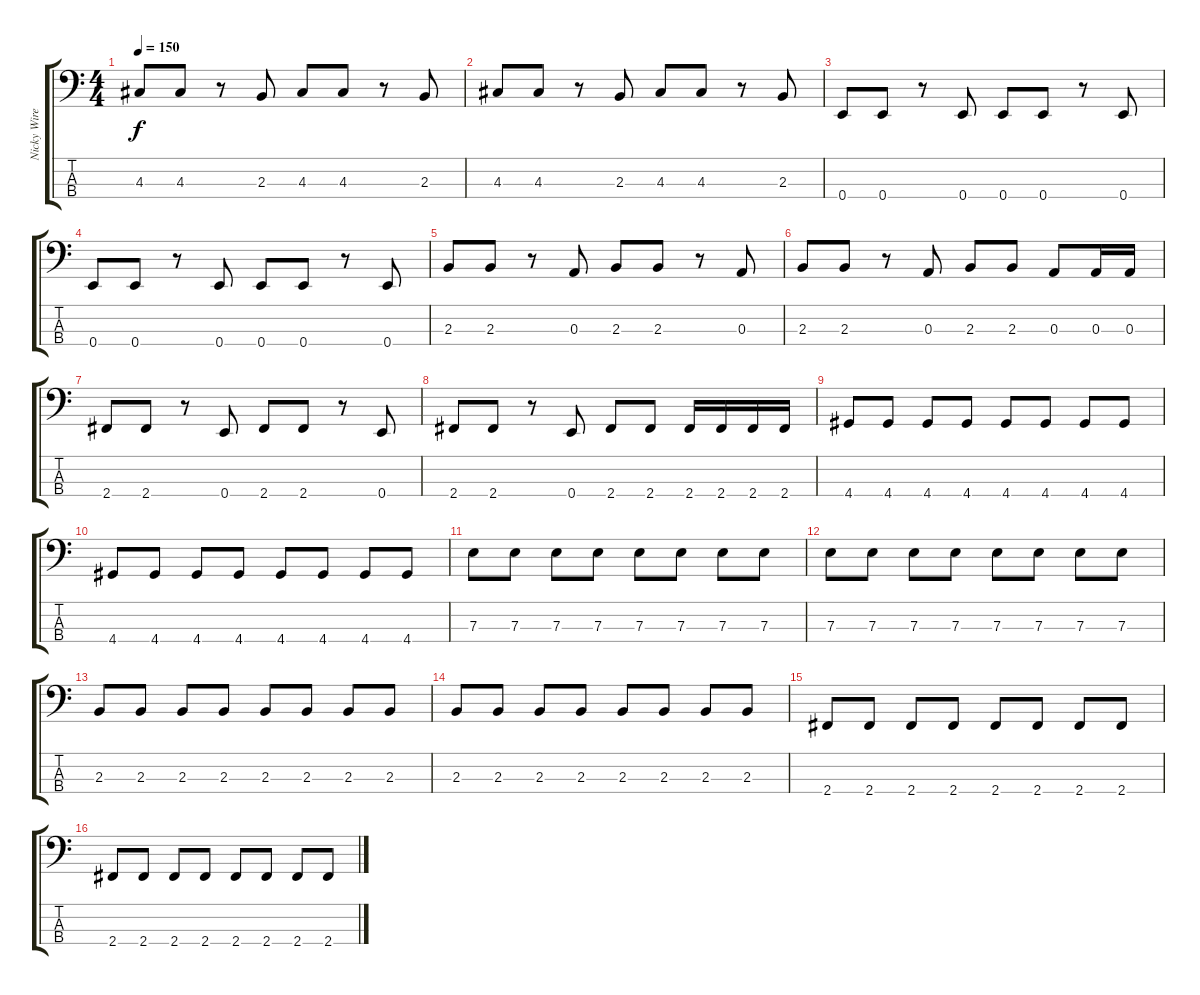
\track ("Nicky Wire" "Nicky Wire") {instrument electricbasspick}
\staff {score tabs}
\tuning (G2 D2 A1 E1) {hide}
\ts (4 4)
\tempo 150
\clef f4
\ks c
4.3.8{dy f} 4.3.8 r.8 2.3.8 4.3.8 4.3.8 r.8 2.3.8 |
4.3.8 4.3.8 r.8 2.3.8 4.3.8 4.3.8 r.8 2.3.8 |
0.4.8 0.4.8 r.8 0.4.8 0.4.8 0.4.8 r.8 0.4.8 |
0.4.8 0.4.8 r.8 0.4.8 0.4.8 0.4.8 r.8 0.4.8 |
2.3.8 2.3.8 r.8 0.3.8 2.3.8 2.3.8 r.8 0.3.8 |
2.3.8 2.3.8 r.8 0.3.8 2.3.8 2.3.8 0.3.8 0.3.16 0.3.16 |
2.4.8 2.4.8 r.8 0.4.8 2.4.8 2.4.8 r.8 0.4.8 |
2.4.8 2.4.8 r.8 0.4.8 2.4.8 2.4.8 2.4.16 2.4.16 2.4.16 2.4.16 |
4.4.8 4.4.8 4.4.8 4.4.8 4.4.8 4.4.8 4.4.8 4.4.8 |
4.4.8 4.4.8 4.4.8 4.4.8 4.4.8 4.4.8 4.4.8 4.4.8 |
7.3.8 7.3.8 7.3.8 7.3.8 7.3.8 7.3.8 7.3.8 7.3.8 |
7.3.8 7.3.8 7.3.8 7.3.8 7.3.8 7.3.8 7.3.8 7.3.8 |
2.3.8 2.3.8 2.3.8 2.3.8 2.3.8 2.3.8 2.3.8 2.3.8 |
2.3.8 2.3.8 2.3.8 2.3.8 2.3.8 2.3.8 2.3.8 2.3.8 |
2.4.8 2.4.8 2.4.8 2.4.8 2.4.8 2.4.8 2.4.8 2.4.8 |
2.4.8 2.4.8 2.4.8 2.4.8 2.4.8 2.4.8 2.4.8 2.4.8
